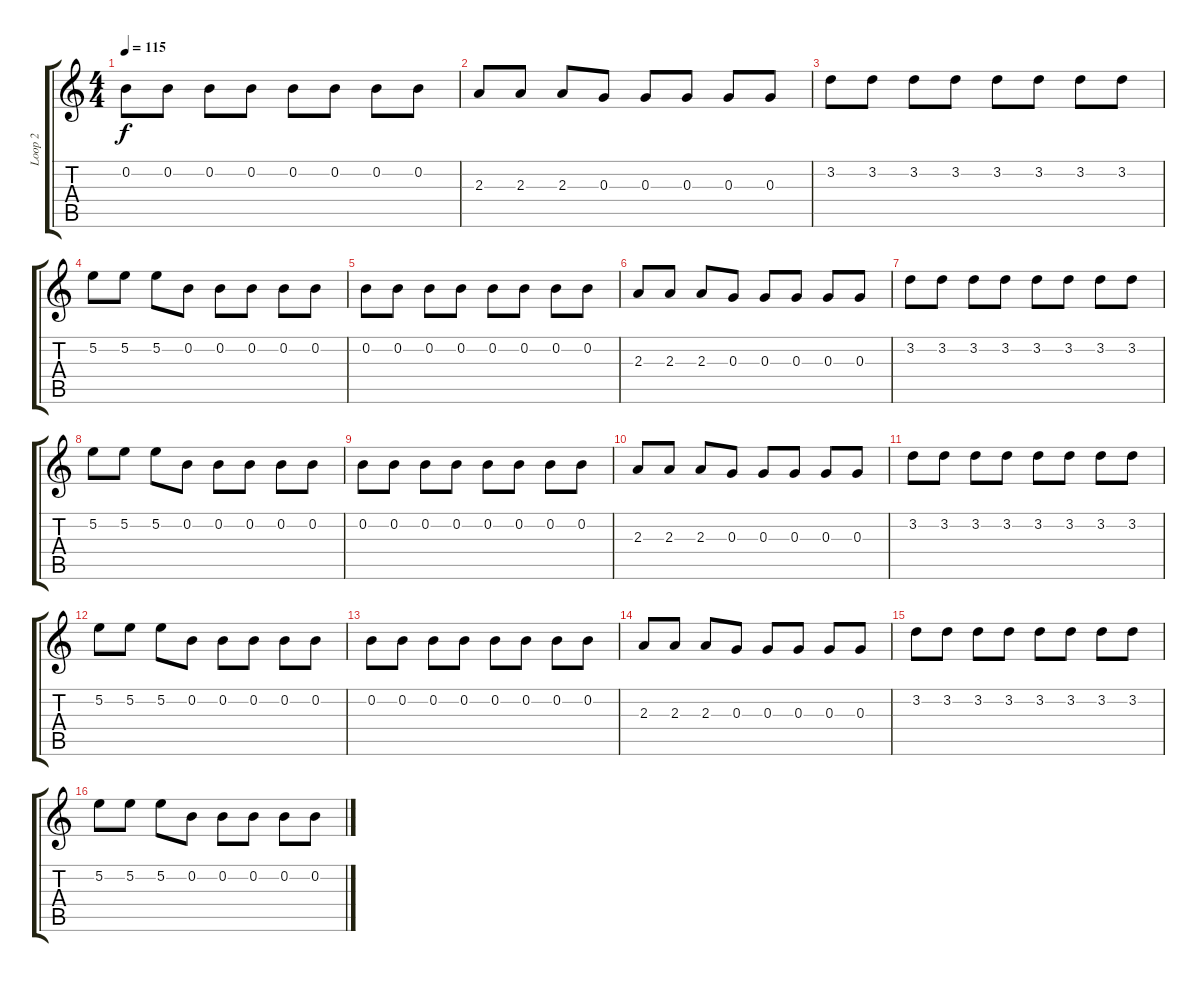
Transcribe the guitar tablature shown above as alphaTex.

\track ("Loop 2" "Loop 2") {instrument electricguitarmuted}
\staff {score tabs}
\tuning (E4 B3 G3 D3 A2 E2) {hide}
\ts (4 4)
\tempo 115
\clef g2
\ks c
0.2.8{dy f} 0.2.8 0.2.8 0.2.8 0.2.8 0.2.8 0.2.8 0.2.8 |
2.3.8 2.3.8 2.3.8 0.3.8 0.3.8 0.3.8 0.3.8 0.3.8 |
3.2.8 3.2.8 3.2.8 3.2.8 3.2.8 3.2.8 3.2.8 3.2.8 |
5.2.8 5.2.8 5.2.8 0.2.8 0.2.8 0.2.8 0.2.8 0.2.8 |
0.2.8 0.2.8 0.2.8 0.2.8 0.2.8 0.2.8 0.2.8 0.2.8 |
2.3.8 2.3.8 2.3.8 0.3.8 0.3.8 0.3.8 0.3.8 0.3.8 |
3.2.8 3.2.8 3.2.8 3.2.8 3.2.8 3.2.8 3.2.8 3.2.8 |
5.2.8 5.2.8 5.2.8 0.2.8 0.2.8 0.2.8 0.2.8 0.2.8 |
0.2.8 0.2.8 0.2.8 0.2.8 0.2.8 0.2.8 0.2.8 0.2.8 |
2.3.8 2.3.8 2.3.8 0.3.8 0.3.8 0.3.8 0.3.8 0.3.8 |
3.2.8 3.2.8 3.2.8 3.2.8 3.2.8 3.2.8 3.2.8 3.2.8 |
5.2.8 5.2.8 5.2.8 0.2.8 0.2.8 0.2.8 0.2.8 0.2.8 |
0.2.8 0.2.8 0.2.8 0.2.8 0.2.8 0.2.8 0.2.8 0.2.8 |
2.3.8 2.3.8 2.3.8 0.3.8 0.3.8 0.3.8 0.3.8 0.3.8 |
3.2.8 3.2.8 3.2.8 3.2.8 3.2.8 3.2.8 3.2.8 3.2.8 |
5.2.8 5.2.8 5.2.8 0.2.8 0.2.8 0.2.8 0.2.8 0.2.8
